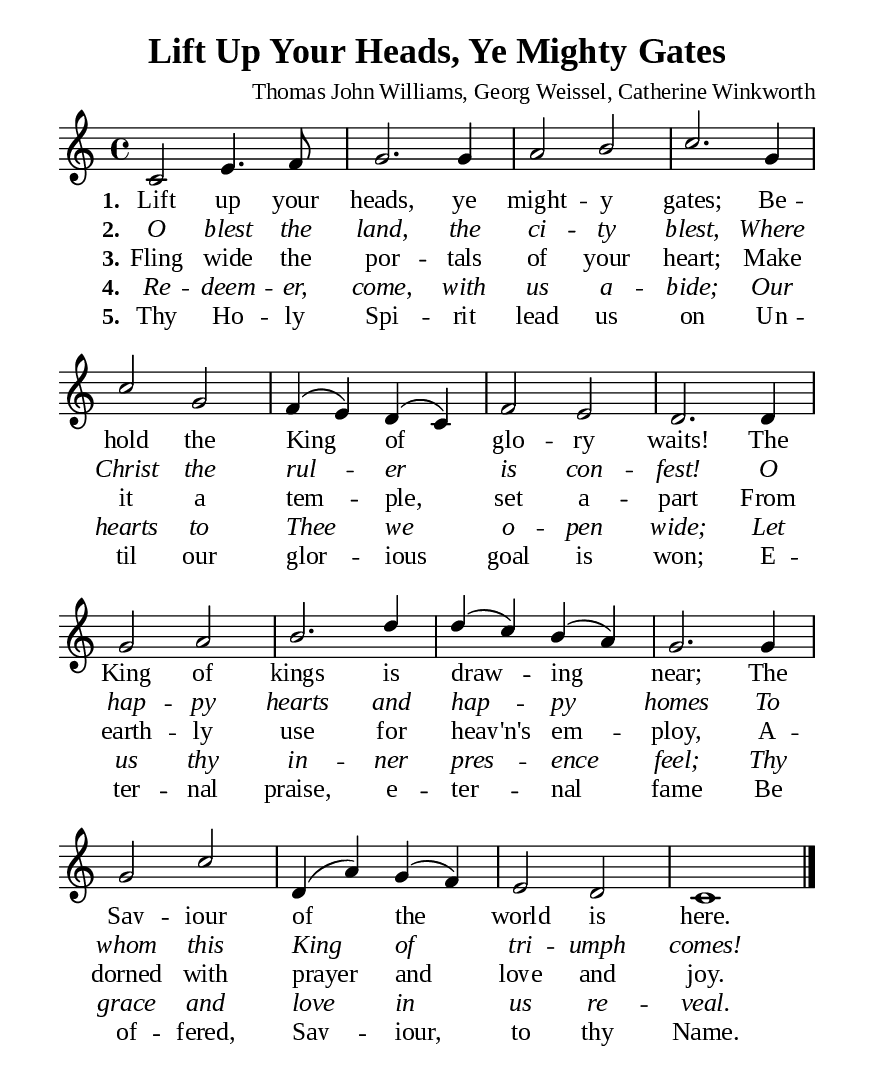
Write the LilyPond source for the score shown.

\version "2.18.2"

\header {
  title = "Lift Up Your Heads, Ye Mighty Gates"
  composer = "Thomas John Williams, Georg Weissel, Catherine Winkworth"
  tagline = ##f
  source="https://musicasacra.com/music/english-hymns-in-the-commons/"
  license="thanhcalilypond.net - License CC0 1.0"
}

global= {
  \key c \major
  \time 4/4
  \override Score.BarNumber.break-visibility = ##(#f #f #f)
  \override Lyrics.LyricSpace.minimum-distance = #3.0
}

\paper {
  #(set-paper-size "a5")
  top-margin = 10\mm
  bottom-margin = 10\mm
  left-margin = 10\mm
  right-margin = 10\mm
  indent = #0
  #(define fonts
	 (make-pango-font-tree "Liberation Serif"
	 		       "Liberation Serif"
			       "Liberation Serif"
			       (/ 20 20)))
  system-system-spacing = #'((basic-distance . 3) (padding . 3))
}

printItalic = \with {
  \override LyricText.font-shape = #'italic
}

% Verse music
musicVerseSoprano = \relative c' {
  %{	01	%} c2 e4. f8 |
  %{	02	%} g2. g4 |
  %{	03	%} a2 b |
  %{	04	%} c2. g4 |
  %{	05	%} c2 g |
  %{	06	%} f4 (e) d (c) |
  %{	07	%} f2 e |
  %{	08	%} d2. d4 |
  %{	09	%} g2 a |
  %{	10	%} b2. d4 |
  %{	11	%} d (c) b (a) |
  %{	12	%} g2. g4 |
  %{	13	%} g2 c |
  %{	14	%} d,4 (a') g (f) |
  %{	15	%} e2 d |
  %{	16	%} c1 \bar "|."
}

% Verse lyrics
verseOne = \lyricmode {
  \set stanza = #"1."
  Lift up your heads, ye might -- y gates;
  Be -- hold the King of glo -- ry waits!
  The King of kings is draw -- ing near;
  The Sav -- iour of the world is here.
}

verseTwo = \lyricmode {
  \set stanza = #"2."
  O blest the land, the ci -- ty blest,
  Where Christ the rul -- er is con -- fest!
  O hap -- py hearts and hap -- py homes
  To whom this King of tri -- umph comes!
}

verseThree = \lyricmode {
  \set stanza = #"3."
  Fling wide the por -- tals of your heart;
  Make it a tem -- ple, set a -- part
  From earth -- ly use for heav'n's em -- ploy,
  A -- dorned with prayer and love and joy.
}

verseFour = \lyricmode {
  \set stanza = #"4."
  Re -- deem -- er, come, with us a -- bide;
  Our hearts to Thee we o -- pen wide;
  Let us thy in -- ner pres -- ence feel;
  Thy grace and love in us re -- veal.
}

verseFive = \lyricmode {
  \set stanza = #"5."
  Thy Ho -- ly Spi -- rit lead us on
  Un -- til our glor -- ious goal is won;
  E -- ter -- nal praise, e -- ter -- nal fame
  Be of -- fered, Sav -- iour, to thy Name.
}

% Layout
\score {
    \new ChoirStaff <<
      \new Staff <<
        \clef "treble"
        \new Voice = "sopranos" { \global \stemUp \slurUp \musicVerseSoprano }
      >>
      \new Lyrics \lyricsto sopranos \verseOne
      \new Lyrics \printItalic \lyricsto sopranos \verseTwo
      \new Lyrics \lyricsto sopranos \verseThree
      \new Lyrics \printItalic \lyricsto sopranos \verseFour
      \new Lyrics \lyricsto sopranos \verseFive
    >>
}
